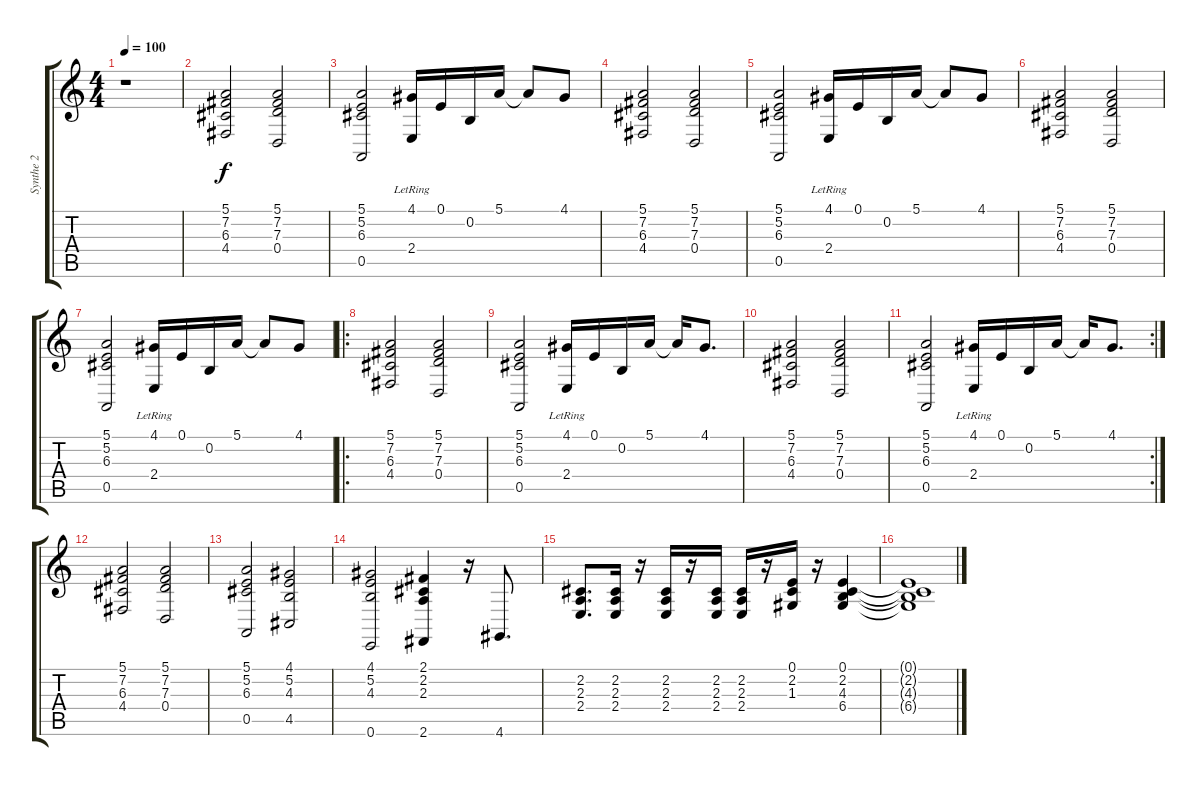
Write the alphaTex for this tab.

\track ("Synthe 2" "Synthe 2") {instrument synthbrass2}
\staff {score tabs}
\tuning (E4 B3 G3 D3 A2 E2) {hide}
\ts (4 4)
\tempo 100
\clef g2
\ks c
r.1{dy f} |
(5.1 7.2 6.3 4.4).2{instrument synthbrass2} (5.1 7.2 7.3 0.4).2 |
(5.1 5.2 6.3 0.5).2 (4.1 2.4{lr}).16 0.1.16 0.2.16 5.1.16 5.1{t}.8 4.1.8 |
(5.1 7.2 6.3 4.4).2 (5.1 7.2 7.3 0.4).2 |
(5.1 5.2 6.3 0.5).2 (4.1 2.4{lr}).16 0.1.16 0.2.16 5.1.16 5.1{t}.8 4.1.8 |
(5.1 7.2 6.3 4.4).2 (5.1 7.2 7.3 0.4).2 |
(5.1 5.2 6.3 0.5).2 (4.1 2.4{lr}).16 0.1.16 0.2.16 5.1.16 5.1{t}.8 4.1.8 |
\ro
(5.1 7.2 6.3 4.4).2 (5.1 7.2 7.3 0.4).2 |
(5.1 5.2 6.3 0.5).2 (4.1 2.4{lr}).16 0.1.16 0.2.16 5.1.16 5.1{t}.16 4.1.8{d} |
(5.1 7.2 6.3 4.4).2 (5.1 7.2 7.3 0.4).2 |
\rc 2
(5.1 5.2 6.3 0.5).2 (4.1 2.4{lr}).16 0.1.16 0.2.16 5.1.16 5.1{t}.16 4.1.8{d} |
(5.1 7.2 6.3 4.4).2{volume 10 instrument synthbrass2} (5.1 7.2 7.3 0.4).2 |
(5.1 5.2 6.3 0.5).2 (4.1 5.2 4.3 4.5).2 |
(4.1 5.2 4.3 0.6).2 (2.1 2.2 2.3 2.6).4 r.16 4.6.8{d} |
(2.2 2.3 2.4).8{d volume 13 instrument acousticgrandpiano} (2.2 2.3 2.4).16 r.16 (2.2 2.3 2.4).16 r.16 (2.2 2.3 2.4).16 (2.2 2.3 2.4).16 r.16 (0.1 2.2 1.3).16 r.16 (0.1 2.2 4.3 6.4).4 |
(0.1{t} 2.2{t} 4.3{t} 6.4{t}).1
